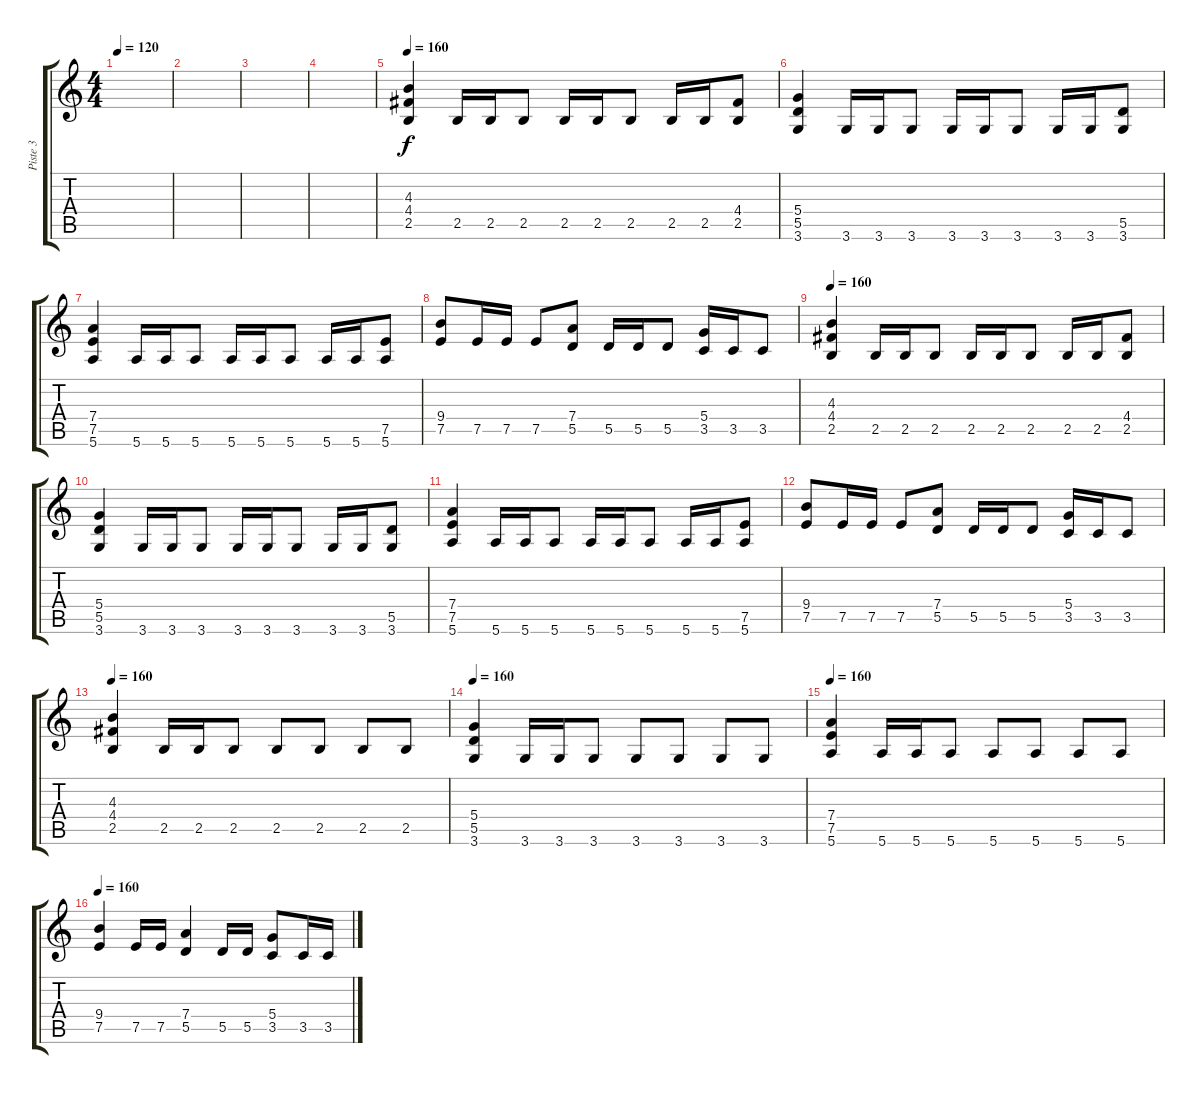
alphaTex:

\track ("Piste 3" "Piste 3") {instrument distortionguitar}
\staff {score tabs}
\tuning (E4 B3 G3 D3 A2 E2) {hide}
\ts (4 4)
\tempo 120
\clef g2
\ks c
|
|
|
|
\tempo 160
(4.3 4.4 2.5).4 2.5.16 2.5.16 2.5.8 2.5.16 2.5.16 2.5.8 2.5.16 2.5.16 (4.4 2.5).8 |
(5.4 5.5 3.6).4 3.6.16 3.6.16 3.6.8 3.6.16 3.6.16 3.6.8 3.6.16 3.6.16 (5.5 3.6).8 |
(7.4 7.5 5.6).4 5.6.16 5.6.16 5.6.8 5.6.16 5.6.16 5.6.8 5.6.16 5.6.16 (7.5 5.6).8 |
(9.4 7.5).8 7.5.16 7.5.16 7.5.8 (7.4 5.5).8 5.5.16 5.5.16 5.5.8 (5.4 3.5).16 3.5.16 3.5.8 |
\tempo 160
(4.3 4.4 2.5).4 2.5.16 2.5.16 2.5.8 2.5.16 2.5.16 2.5.8 2.5.16 2.5.16 (4.4 2.5).8 |
(5.4 5.5 3.6).4 3.6.16 3.6.16 3.6.8 3.6.16 3.6.16 3.6.8 3.6.16 3.6.16 (5.5 3.6).8 |
(7.4 7.5 5.6).4 5.6.16 5.6.16 5.6.8 5.6.16 5.6.16 5.6.8 5.6.16 5.6.16 (7.5 5.6).8 |
(9.4 7.5).8 7.5.16 7.5.16 7.5.8 (7.4 5.5).8 5.5.16 5.5.16 5.5.8 (5.4 3.5).16 3.5.16 3.5.8 |
\tempo 160
(4.3 4.4 2.5).4 2.5.16 2.5.16 2.5.8 2.5.8 2.5.8 2.5.8 2.5.8 |
\tempo 160
(5.4 5.5 3.6).4 3.6.16 3.6.16 3.6.8 3.6.8 3.6.8 3.6.8 3.6.8 |
\tempo 160
(7.4 7.5 5.6).4 5.6.16 5.6.16 5.6.8 5.6.8 5.6.8 5.6.8 5.6.8 |
\tempo 160
(9.4 7.5).4 7.5.16 7.5.16 (7.4 5.5).4 5.5.16 5.5.16 (5.4 3.5).8 3.5.16 3.5.16
